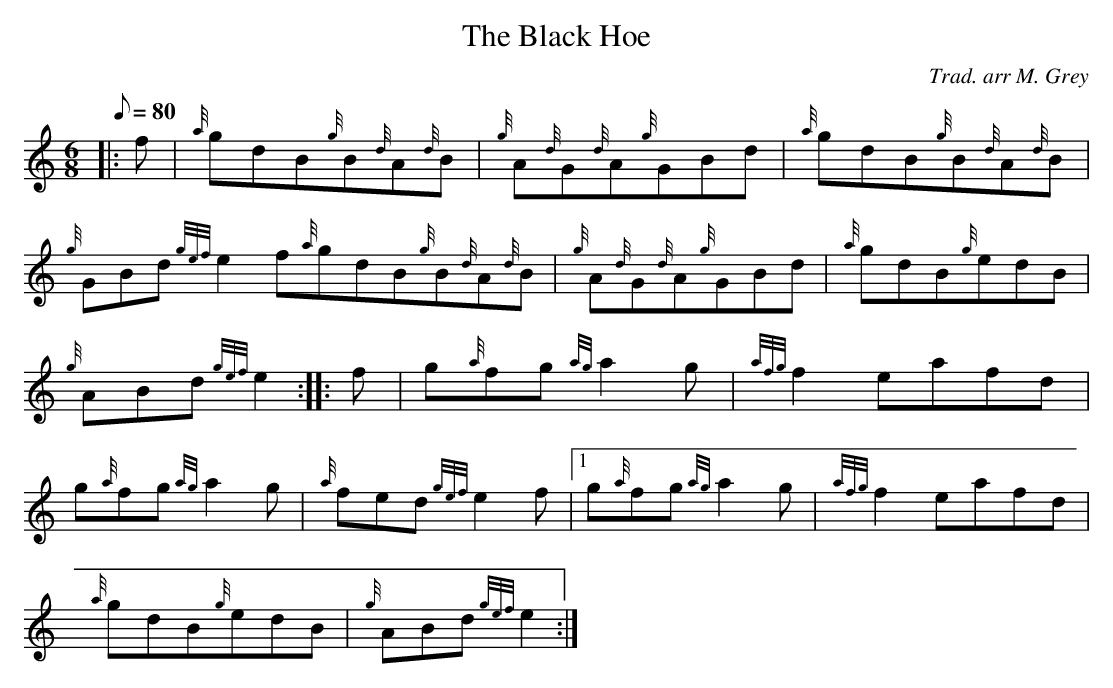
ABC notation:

X:1
T:The Black Hoe
M:6/8
L:1/8
Q:80
C:Trad. arr M. Grey
K:HP
|: f | \
{a}gdB{g}B{d}A{d}B | \
{g}A{d}G{d}A{g}GBd | \
{a}gdB{g}B{d}A{d}B |
{g}GBd{gef}e2f{a}gdB{g}B{d}A{d}B | \
{g}A{d}G{d}A{g}GBd | \
{a}gdB{g}edB |
{g}ABd{gef}e2 :: \
f | \
g{a}fg{ag}a2g | \
{afg}f2eafd |
g{a}fg{ag}a2g | \
{a}fed{gef}e2f|1 g{a}fg{ag}a2g | \
{afg}f2eafd |
{a}gdB{g}edB | \
{g}ABd{gef}e2 :|
